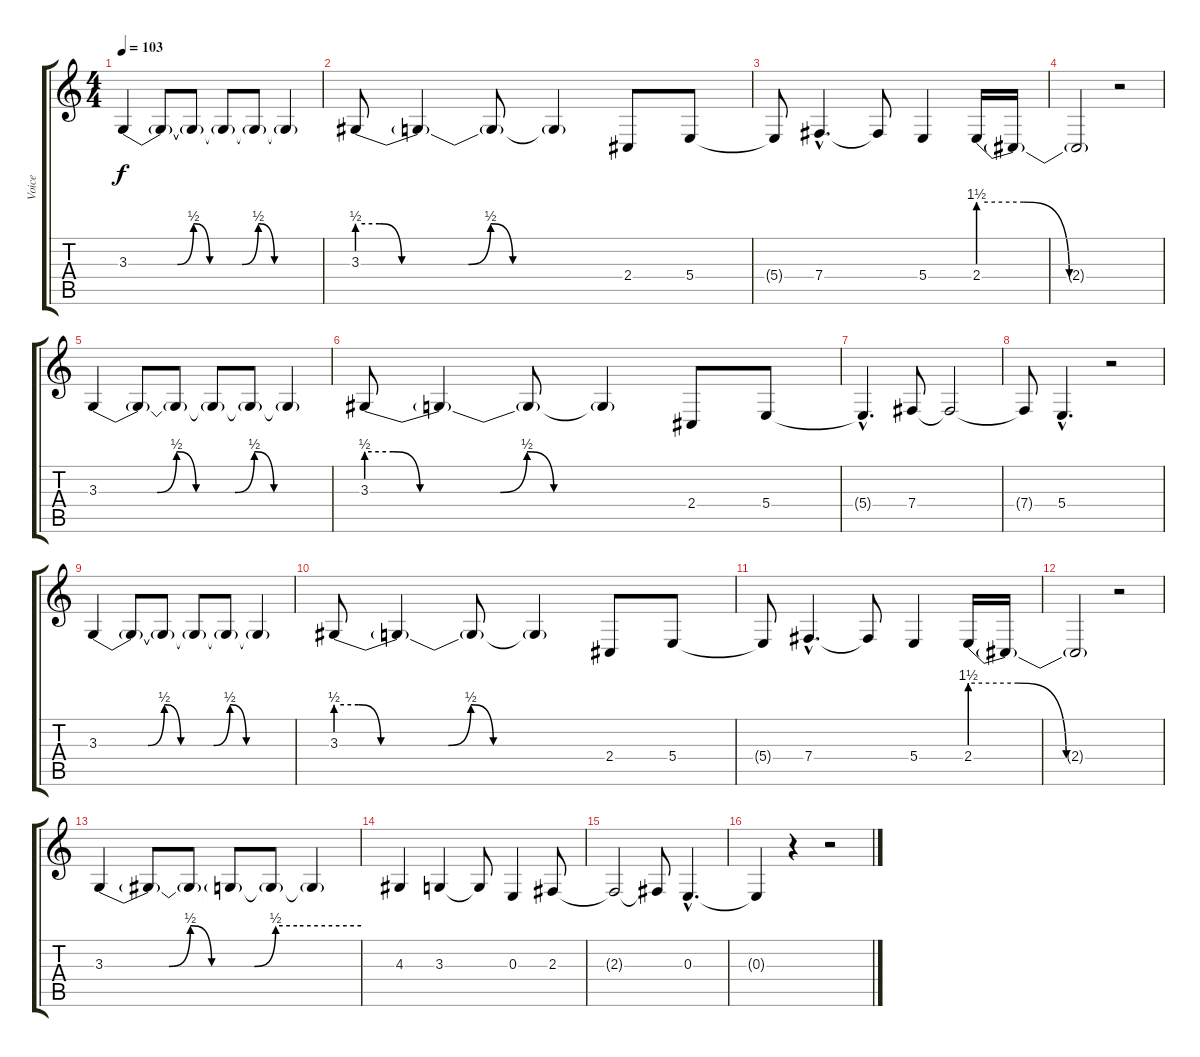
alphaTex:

\track ("Voice" "Voice") {instrument lead2sawtooth}
\staff {score tabs}
\tuning (Db4 Ab3 E3 B2 Gb2 Db2) {hide}
\ts (4 4)
\tempo 103
\clef g2
\ks c
3.3{be (custom 0 0 15 0 20 2 25 0 35 0 40 2 45 0 60 0)}.4{dy f} 3.3{t}.8 3.3{t}.8 3.3{t}.8 3.3{t}.8 3.3{t}.4 |
3.3{be (custom 0 2 5 2 10 0 25 0 30 2 35 0 60 0)}.8 3.3{t}.4 3.3{t}.8 3.3{t}.4 2.4.8 5.4.8 |
5.4{t}.8 7.4{hac}.4{d} 7.4{t}.8 5.4.4 2.4{be (custom 0 6 20 6 40 0 60 0)}.16 2.4{t}.16 |
2.4{t}.2 r.2 |
3.3{be (custom 0 0 15 0 20 2 25 0 35 0 40 2 45 0 60 0)}.4 3.3{t}.8 3.3{t}.8 3.3{t}.8 3.3{t}.8 3.3{t}.4 |
3.3{be (custom 0 2 5 2 10 0 25 0 30 2 35 0 60 0)}.8 3.3{t}.4 3.3{t}.8 3.3{t}.4 2.4.8 5.4.8 |
5.4{hac t}.4{d} 7.4.8 7.4{t}.2 |
7.4{t}.8 5.4{hac}.4{d} r.2 |
3.3{be (custom 0 0 15 0 20 2 25 0 35 0 40 2 45 0 60 0)}.4 3.3{t}.8 3.3{t}.8 3.3{t}.8 3.3{t}.8 3.3{t}.4 |
3.3{be (custom 0 2 5 2 10 0 25 0 30 2 35 0 60 0)}.8 3.3{t}.4 3.3{t}.8 3.3{t}.4 2.4.8 5.4.8 |
5.4{t}.8 7.4{hac}.4{d} 7.4{t}.8 5.4.4 2.4{be (custom 0 6 20 6 40 0 60 0)}.16 2.4{t}.16 |
2.4{t}.2 r.2 |
3.3{be (custom 0 0 15 0 20 2 25 0 35 0 40 2 45 2 60 2)}.4 3.3{t}.8 3.3{t}.8 3.3{t}.8 3.3{t}.8 3.3{t}.4 |
4.3.4 3.3.4 3.3{t}.8 0.3.4 2.3.8 |
2.3{t}.2 2.3{t}.8 0.3{hac}.4{d} |
0.3{t}.4 r.4 r.2
